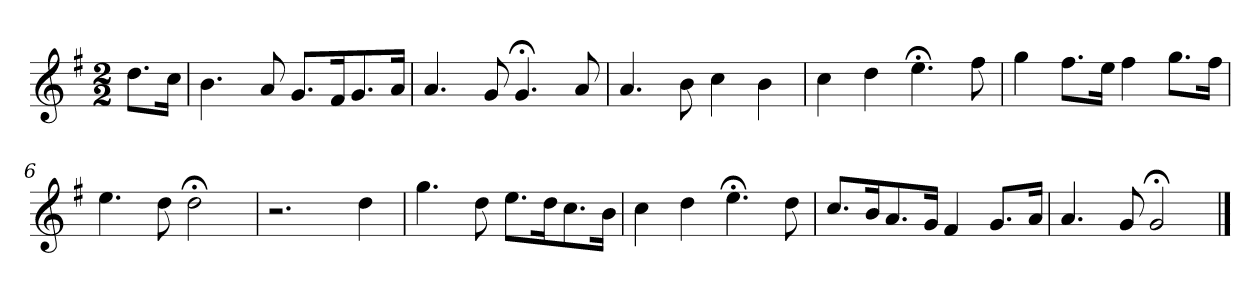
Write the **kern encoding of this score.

**kern
*part1
*staff1
*k[f#]
*G:
*M2/2
*MM120
=
8.ddL
16ccJk
=1
4.b
8a
8.gL
16f#K
8.g
16aJk
=2
4.a
8g
4.g;<
8a
=3
4.a
8b
4cc
4b
=4
4cc
4dd
4.ee;<
8ff#
=5
4gg
8.ff#L
16eeJk
4ff#
8.ggL
16ff#Jk
=6
4.ee
8dd
2dd;<
=7
2.r
4dd
=8
4.gg
8dd
8.eeL
16ddK
8.cc
16bJk
=9
4cc
4dd
4.ee;<
8dd
=10
8.ccL
16bK
8.a
16gJk
4f#
8.gL
16aJk
=11
4.a
8g
2g;<
==
*-
